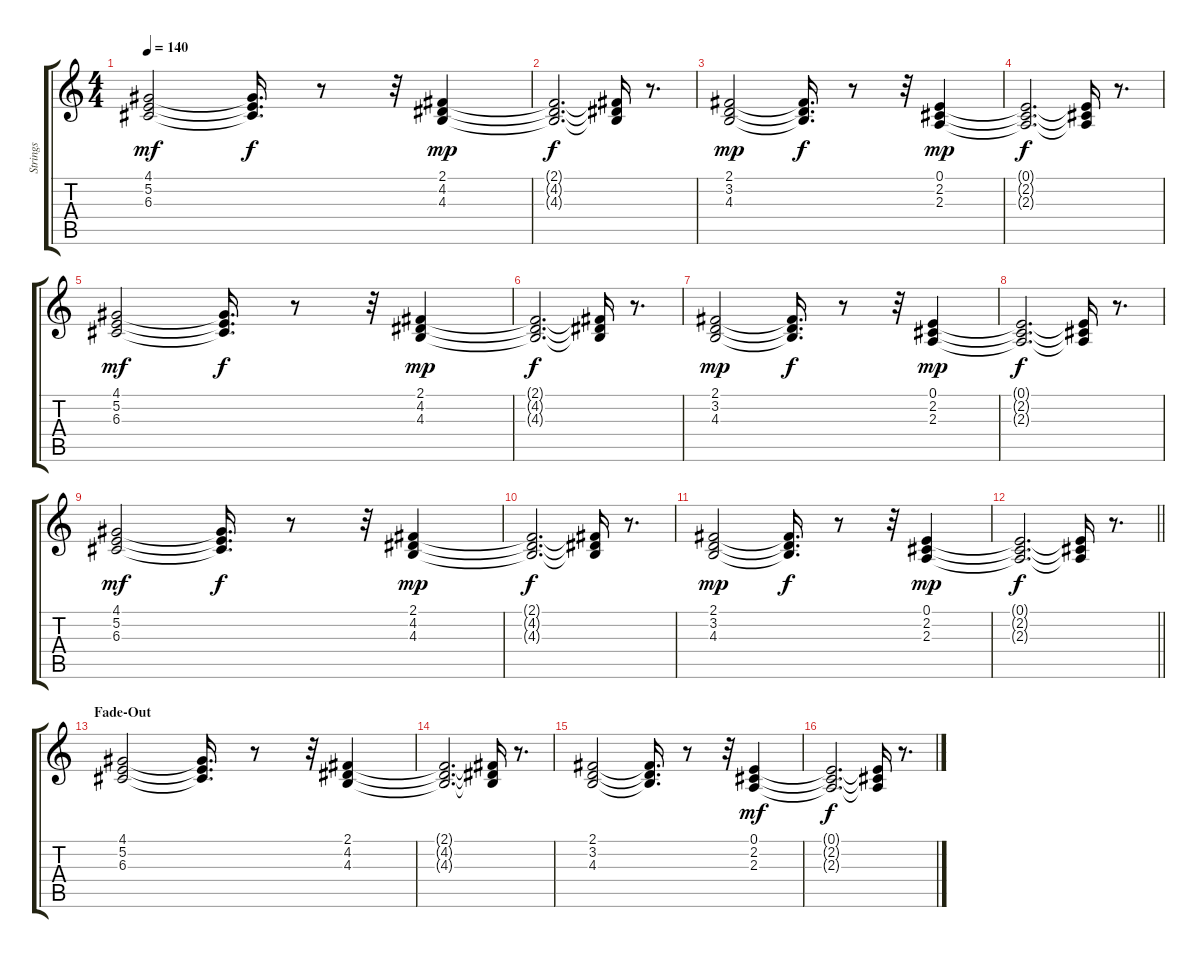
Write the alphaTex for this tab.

\track ("Strings" "Strings") {instrument tremolostrings}
\staff {score tabs}
\tuning (E4 B3 G3 D3 A2 E2) {hide}
\ts (4 4)
\tempo 140
\clef g2
\ks c
(4.1 5.2 6.3).2{dy mf} (4.1{t} 5.2{t} 6.3{t}).16{d dy f} r.8 r.32 (2.1 4.2 4.3).4{dy mp} |
(2.1{t} 4.2{t} 4.3{t}).2{d dy f} (2.1{t} 4.2{t} 4.3{t}).16 r.8{d} |
(2.1 3.2 4.3).2{dy mp} (2.1{t} 3.2{t} 4.3{t}).16{d dy f} r.8 r.32 (0.1 2.2 2.3).4{dy mp} |
(0.1{t} 2.2{t} 2.3{t}).2{d dy f} (0.1{t} 2.2{t} 2.3{t}).16 r.8{d} |
(4.1 5.2 6.3).2{dy mf} (4.1{t} 5.2{t} 6.3{t}).16{d dy f} r.8 r.32 (2.1 4.2 4.3).4{dy mp} |
(2.1{t} 4.2{t} 4.3{t}).2{d dy f} (2.1{t} 4.2{t} 4.3{t}).16 r.8{d} |
(2.1 3.2 4.3).2{dy mp} (2.1{t} 3.2{t} 4.3{t}).16{d dy f} r.8 r.32 (0.1 2.2 2.3).4{dy mp} |
(0.1{t} 2.2{t} 2.3{t}).2{d dy f} (0.1{t} 2.2{t} 2.3{t}).16 r.8{d} |
(4.1 5.2 6.3).2{dy mf} (4.1{t} 5.2{t} 6.3{t}).16{d dy f} r.8 r.32 (2.1 4.2 4.3).4{dy mp} |
(2.1{t} 4.2{t} 4.3{t}).2{d dy f} (2.1{t} 4.2{t} 4.3{t}).16 r.8{d} |
(2.1 3.2 4.3).2{dy mp} (2.1{t} 3.2{t} 4.3{t}).16{d dy f} r.8 r.32 (0.1 2.2 2.3).4{dy mp} |
\barLineRight lightlight
(0.1{t} 2.2{t} 2.3{t}).2{d dy f} (0.1{t} 2.2{t} 2.3{t}).16 r.8{d} |
\section ("" "Fade-Out")
(4.1 5.2 6.3).2 (4.1{t} 5.2{t} 6.3{t}).16{d} r.8 r.32 (2.1 4.2 4.3).4 |
(2.1{t} 4.2{t} 4.3{t}).2{d} (2.1{t} 4.2{t} 4.3{t}).16 r.8{d} |
(2.1 3.2 4.3).2 (2.1{t} 3.2{t} 4.3{t}).16{d} r.8 r.32 (0.1 2.2 2.3).4{dy mf} |
(0.1{t} 2.2{t} 2.3{t}).2{d dy f} (0.1{t} 2.2{t} 2.3{t}).16 r.8{d}
